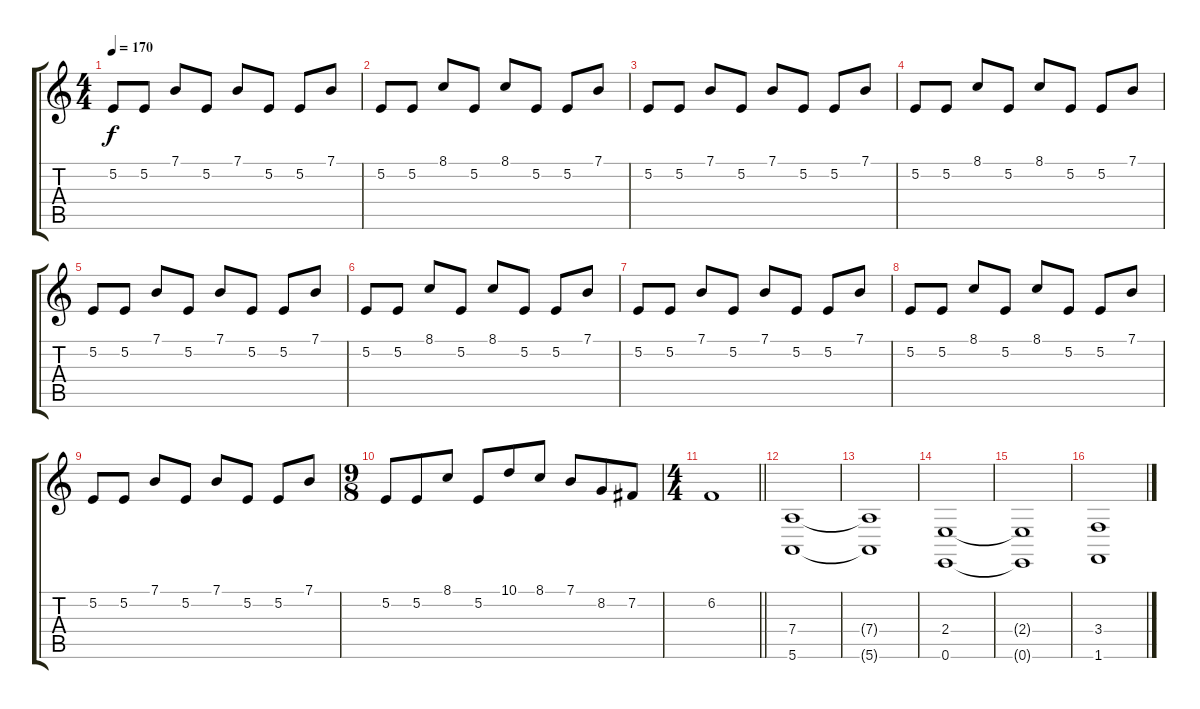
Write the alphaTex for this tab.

\track "" {instrument stringensemble1}
\staff {score tabs}
\tuning (E4 B3 G3 D3 A2 E2) {hide}
\ts (4 4)
\tempo 170
\clef g2
\ks c
5.2.8{dy f} 5.2.8 7.1.8 5.2.8 7.1.8 5.2.8 5.2.8 7.1.8 |
5.2.8 5.2.8 8.1.8 5.2.8 8.1.8 5.2.8 5.2.8 7.1.8 |
5.2.8 5.2.8 7.1.8 5.2.8 7.1.8 5.2.8 5.2.8 7.1.8 |
5.2.8 5.2.8 8.1.8 5.2.8 8.1.8 5.2.8 5.2.8 7.1.8 |
5.2.8 5.2.8 7.1.8 5.2.8 7.1.8 5.2.8 5.2.8 7.1.8 |
5.2.8 5.2.8 8.1.8 5.2.8 8.1.8 5.2.8 5.2.8 7.1.8 |
5.2.8 5.2.8 7.1.8 5.2.8 7.1.8 5.2.8 5.2.8 7.1.8 |
5.2.8 5.2.8 8.1.8 5.2.8 8.1.8 5.2.8 5.2.8 7.1.8 |
5.2.8 5.2.8 7.1.8 5.2.8 7.1.8 5.2.8 5.2.8 7.1.8 |
\ts (9 8)
5.2.8 5.2.8 8.1.8 5.2.8 10.1.8 8.1.8 7.1.8 8.2.8 7.2.8 |
\ts (4 4)
\barLineRight lightlight
6.2.1 |
\section ("" "")
(7.4 5.6).1{volume 13} |
(7.4{t} 5.6{t}).1 |
(2.4 0.6).1 |
(2.4{t} 0.6{t}).1 |
(3.4 1.6).1
